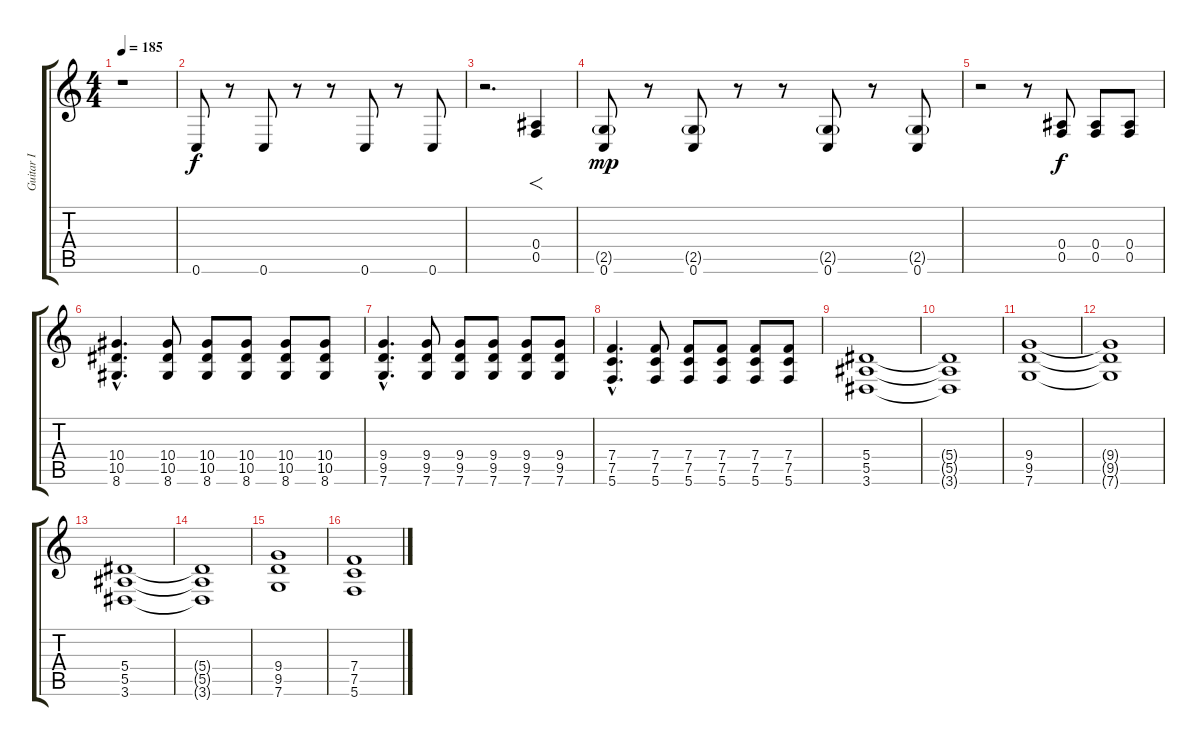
\track ("Guitar I" "Guitar I") {instrument distortionguitar}
\staff {score tabs}
\tuning (C4 G3 Eb3 Bb2 F2 C2) {hide}
\ts (4 4)
\tempo 185
\clef g2
\ks c
r.1{dy mp} |
0.6.8{dy f} r.8 0.6.8 r.8 r.8 0.6.8 r.8 0.6.8 |
r.2{d} (0.4 0.5).4{f} |
(2.5{g} 0.6).8{dy mp} r.8 (2.5{g} 0.6).8 r.8 r.8 (2.5{g} 0.6).8 r.8 (2.5{g} 0.6).8 |
r.2 r.8 (0.4 0.5).8{dy f} (0.4 0.5).8 (0.4 0.5).8 |
(10.4{hac} 10.5{hac} 8.6{hac}).4{d} (10.4 10.5 8.6).8 (10.4 10.5 8.6).8 (10.4 10.5 8.6).8 (10.4 10.5 8.6).8 (10.4 10.5 8.6).8 |
(9.4{hac} 9.5{hac} 7.6{hac}).4{d} (9.4 9.5 7.6).8 (9.4 9.5 7.6).8 (9.4 9.5 7.6).8 (9.4 9.5 7.6).8 (9.4 9.5 7.6).8 |
(7.4{hac} 7.5{hac} 5.6{hac}).4{d} (7.4 7.5 5.6).8 (7.4 7.5 5.6).8 (7.4 7.5 5.6).8 (7.4 7.5 5.6).8 (7.4 7.5 5.6).8 |
(5.4 5.5 3.6).1 |
(5.4{t} 5.5{t} 3.6{t}).1 |
(9.4 9.5 7.6).1 |
(9.4{t} 9.5{t} 7.6{t}).1 |
(5.4 5.5 3.6).1 |
(5.4{t} 5.5{t} 3.6{t}).1 |
(9.4 9.5 7.6).1 |
(7.4 7.5 5.6).1
